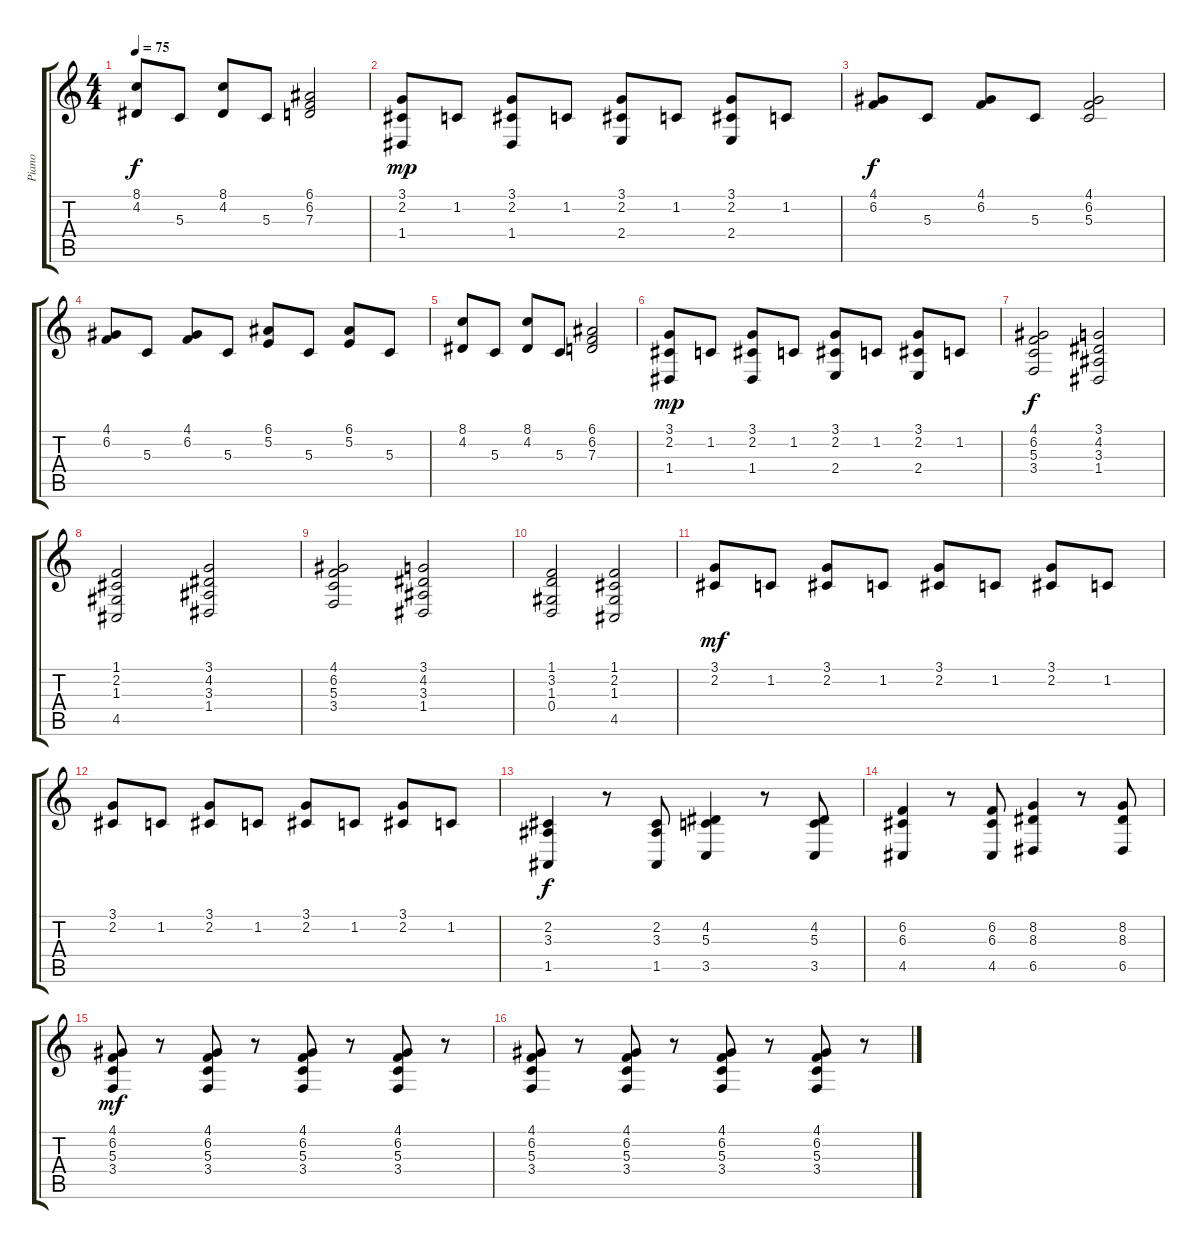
\track ("Piano" "Piano") {instrument acousticgrandpiano}
\staff {score tabs}
\tuning (E4 B3 G3 D3 A2 E2) {hide}
\ts (4 4)
\tempo 75
\clef g2
\ks c
(8.1 4.2).8{dy f} 5.3.8 (8.1 4.2).8 5.3.8 (6.1 6.2 7.3).2 |
(3.1 2.2 1.4).8{dy mp} 1.2.8 (3.1 2.2 1.4).8 1.2.8 (3.1 2.2 2.4).8 1.2.8 (3.1 2.2 2.4).8 1.2.8 |
(4.1 6.2).8{dy f} 5.3.8 (4.1 6.2).8 5.3.8 (4.1 6.2 5.3).2 |
(4.1 6.2).8 5.3.8 (4.1 6.2).8 5.3.8 (6.1 5.2).8 5.3.8 (6.1 5.2).8 5.3.8 |
(8.1 4.2).8 5.3.8 (8.1 4.2).8 5.3.8 (6.1 6.2 7.3).2 |
(3.1 2.2 1.4).8{dy mp} 1.2.8 (3.1 2.2 1.4).8 1.2.8 (3.1 2.2 2.4).8 1.2.8 (3.1 2.2 2.4).8 1.2.8 |
(4.1 6.2 5.3 3.4).2{dy f} (3.1 4.2 3.3 1.4).2 |
(1.1 2.2 1.3 4.5).2 (3.1 4.2 3.3 1.4).2 |
(4.1 6.2 5.3 3.4).2 (3.1 4.2 3.3 1.4).2 |
(1.1 3.2 1.3 0.4).2 (1.1 2.2 1.3 4.5).2 |
(3.1 2.2).8{dy mf} 1.2.8 (3.1 2.2).8 1.2.8 (3.1 2.2).8 1.2.8 (3.1 2.2).8 1.2.8 |
(3.1 2.2).8 1.2.8 (3.1 2.2).8 1.2.8 (3.1 2.2).8 1.2.8 (3.1 2.2).8 1.2.8 |
(2.2 3.3 1.5).4{dy f} r.8 (2.2 3.3 1.5).8 (4.2 5.3 3.5).4 r.8 (4.2 5.3 3.5).8 |
(6.2 6.3 4.5).4 r.8 (6.2 6.3 4.5).8 (8.2 8.3 6.5).4 r.8 (8.2 8.3 6.5).8 |
(4.1 6.2 5.3 3.4).8{dy mf} r.8 (4.1 6.2 5.3 3.4).8 r.8 (4.1 6.2 5.3 3.4).8 r.8 (4.1 6.2 5.3 3.4).8 r.8 |
(4.1 6.2 5.3 3.4).8 r.8 (4.1 6.2 5.3 3.4).8 r.8 (4.1 6.2 5.3 3.4).8 r.8 (4.1 6.2 5.3 3.4).8 r.8
